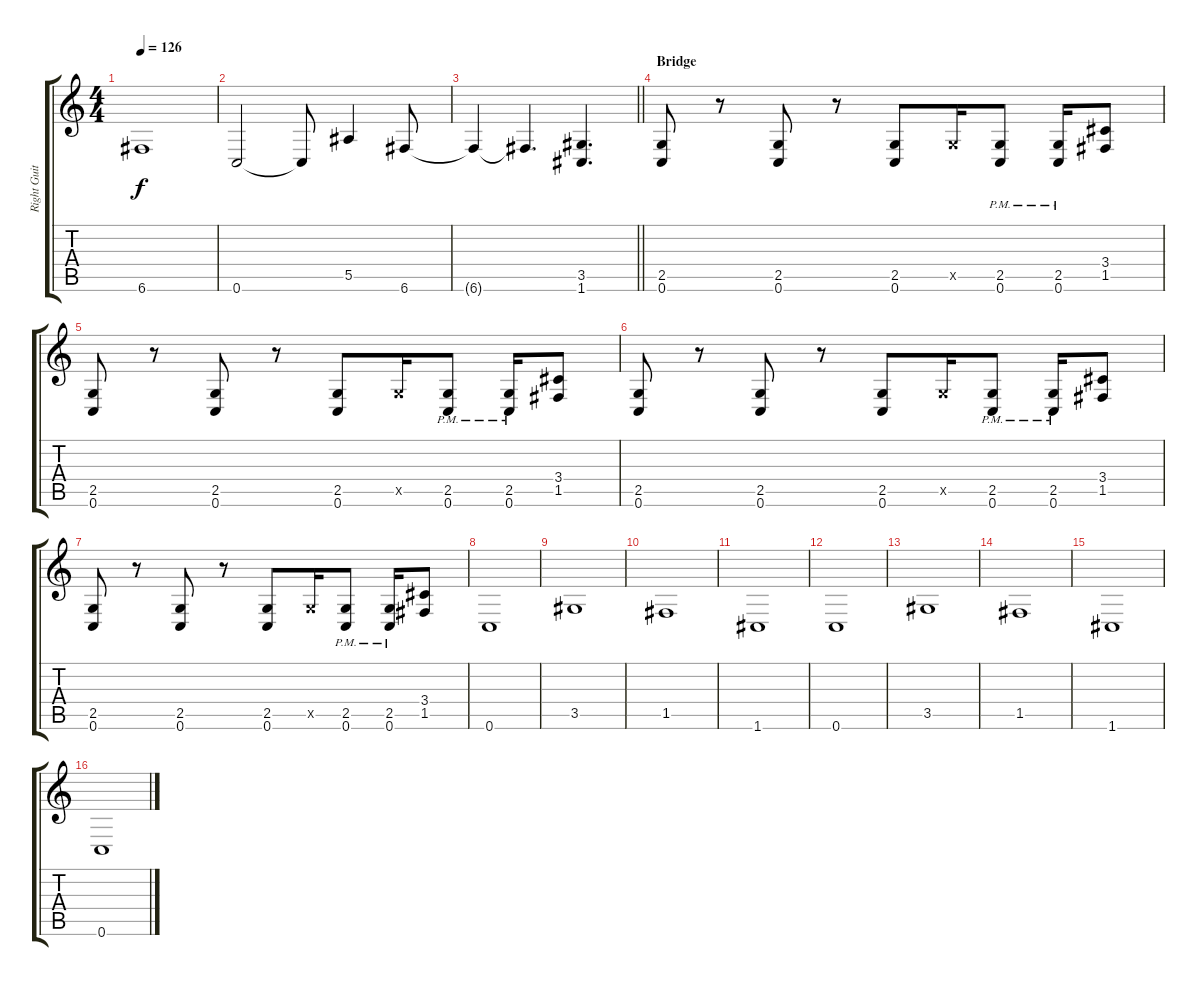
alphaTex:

\track ("Right Guitar" "Right Guit") {instrument distortionguitar}
\staff {score tabs}
\tuning (C4 G3 Eb3 Bb2 F2 C2) {hide}
\ts (4 4)
\tempo 126
\clef g2
\ks c
6.6{t}.1{dy f} |
0.6.2 0.6{t}.8 5.5.4 6.6.8 |
\barLineRight lightlight
6.6{t}.4 6.6{t}.4{d} (3.5 1.6).4{d} |
\section ("" "Bridge")
(2.5 0.6).8 r.8 (2.5 0.6).8 r.8 (2.5 0.6).8 2.5{x}.16 (2.5{pm} 0.6{pm}).8 (2.5{pm} 0.6{pm}).16 (3.4 1.5).8 |
(2.5 0.6).8 r.8 (2.5 0.6).8 r.8 (2.5 0.6).8 2.5{x}.16 (2.5{pm} 0.6{pm}).8 (2.5{pm} 0.6{pm}).16 (3.4 1.5).8 |
(2.5 0.6).8 r.8 (2.5 0.6).8 r.8 (2.5 0.6).8 2.5{x}.16 (2.5{pm} 0.6{pm}).8 (2.5{pm} 0.6{pm}).16 (3.4 1.5).8 |
(2.5 0.6).8 r.8 (2.5 0.6).8 r.8 (2.5 0.6).8 2.5{x}.16 (2.5{pm} 0.6{pm}).8 (2.5{pm} 0.6{pm}).16 (3.4 1.5).8 |
0.6.1 |
3.5.1 |
1.5.1 |
1.6.1 |
0.6.1 |
3.5.1 |
1.5.1 |
1.6.1 |
0.6.1
